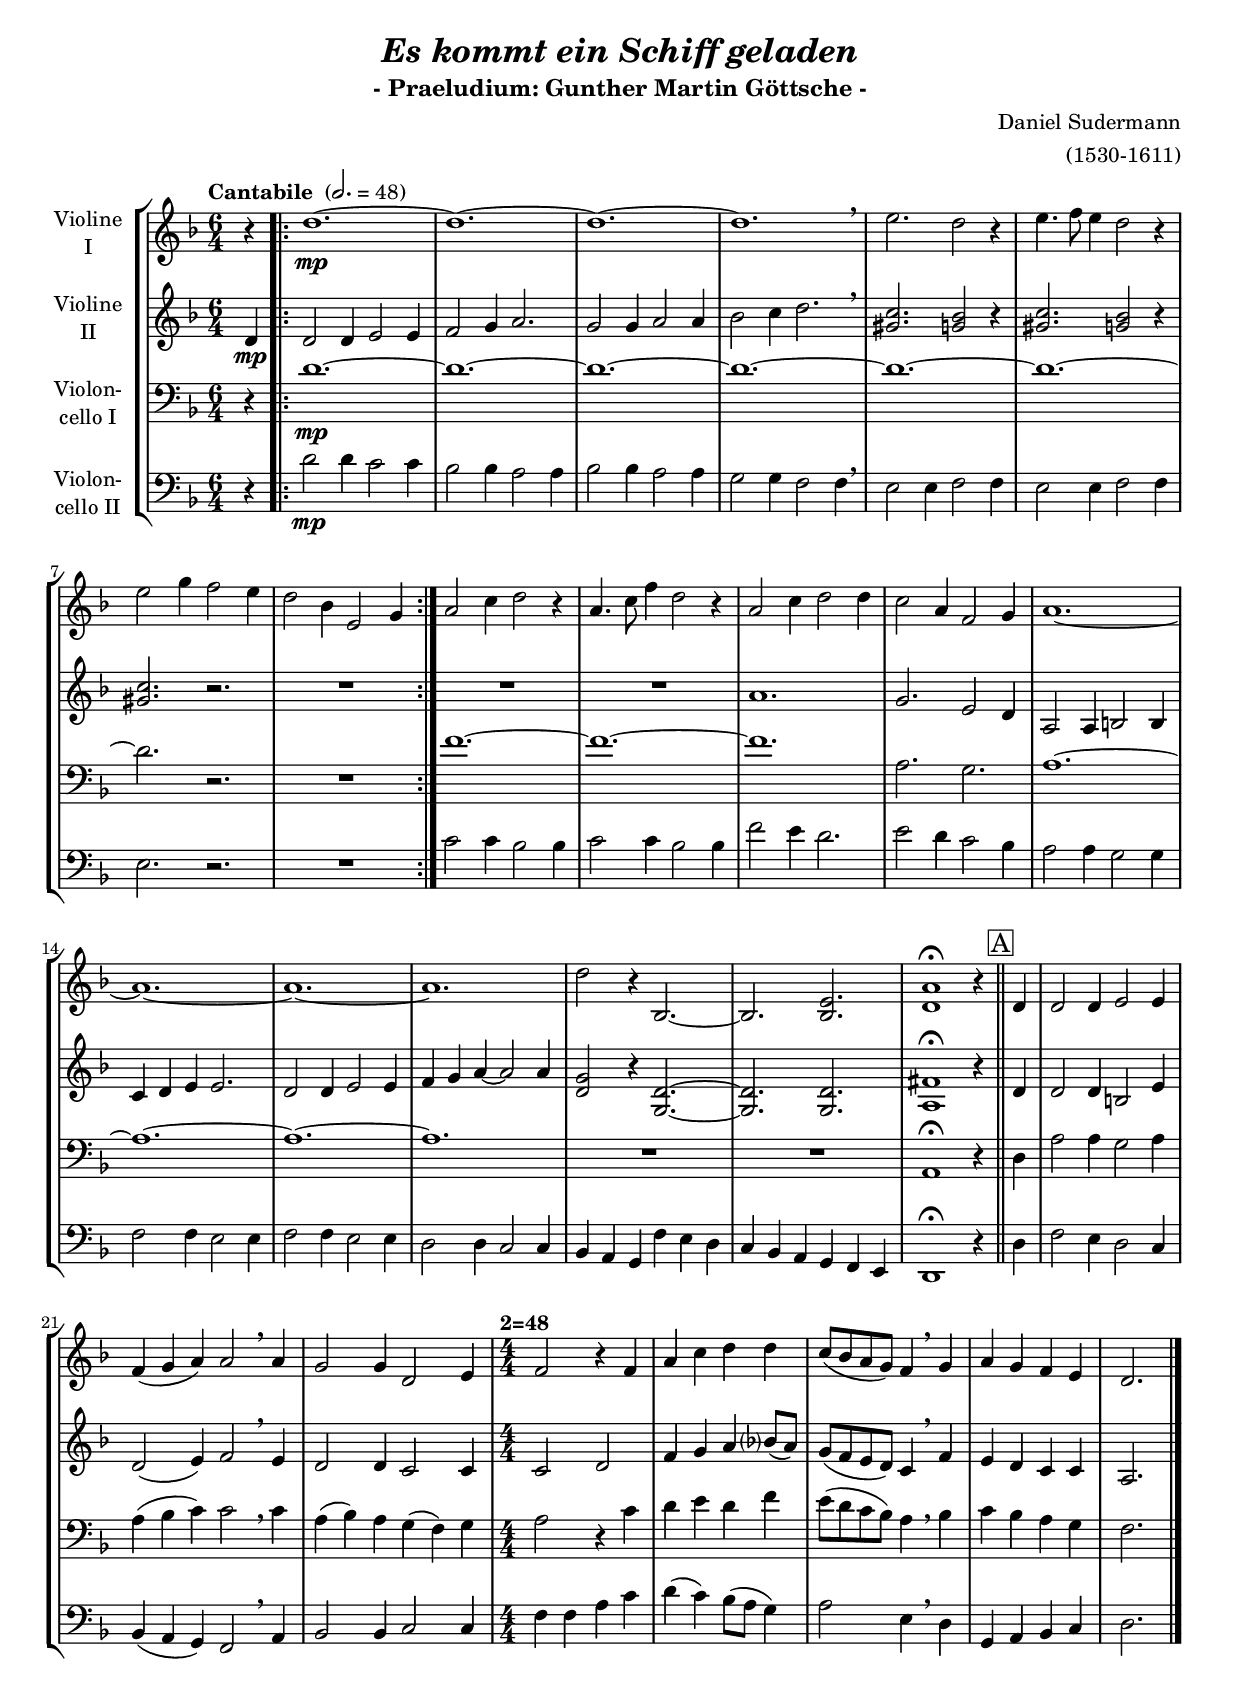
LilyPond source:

\version "2.18.2"
\include "deutsch.ly"
  
#(set-global-staff-size 18.25)

\header {
  title     = \markup \bold \italic "Es kommt ein Schiff geladen"
  subtitle  = "- Praeludium: Gunther Martin Göttsche -"
  composer  = "Daniel Sudermann"
  arranger  = "(1530-1611)"
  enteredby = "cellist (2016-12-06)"
%  piece     = ""
}

voiceconsts = {
  \key d \minor
  \time 6/4
  \clef "bass"
  \numericTimeSignature
  \compressFullBarRests
  % Set default beaming for all staves
%  \set Timing.beamExceptions = #'()
%  \set Timing.baseMoment     = #(ly:make-moment 1 4)
%  \set Timing.beatStructure  = #'(1 1 1 1)
  \tempo "Cantabile " 2.=48
}

mifl = "flute"
mist = "string ensemble 1"
%minstr = "accordion"
miba = "bassoon"
milo = "drawbar organ"

boxa = { \bar "||" \mark \markup \box "A" }

va = \relative c'' {
  \voiceconsts
  \clef "treble"

  \partial 4 r4
  \repeat volta 2 {
    d1.~\mp
    d~
    d~
    d \breathe
    e2. d2 r4
    e4. f8 e4 d2 r4
    e2 g4 f2 e4

    d2 b4 e,2 g4
  }
  a2 c4 d2 r4
  a4. c8 f4 d2 r4
  a2 c4 d2 d4
  c2 a4 f2 g4
  a1.~
  a~

  a~
  a
  d2 r4 b,2.~
  b <b e>
  <d a'>1\fermata r4 \boxa d
  d2 d4 e2 e4
  f( g a) a2 \breathe a4
  g2 g4 d2 e4 \time 4/4 \tempo "2=48"

  f2 r4 f
  a c d d
  c8( b a g) f4 \breathe g
  a g f e
  d2. \bar "|."
}

vb = \relative c' {
  \voiceconsts
  \clef "treble"
  
  \partial 4 d4\mp
  \repeat volta 2 {
    d2 d4 e2 e4
    f2 g4 a2.
    g2 g4 a2 a4
    b2 c4 d2. \breathe
    <gis, c>2. <g b>2 r4
    <gis c>2. <g b>2 r4
    <gis c>2. r

    R1.
  }
  R1.*2
  a1.
  g2. e2 d4
  a2 a4 h2 h4
  c d e e2.
  
  d2 d4 e2 e4
  f g a~ a2 a4
  <d, g>2 r4 <g, d'>2.~
  <g d'> <g d'>
  <a fis'>1\fermata r4 \boxa d
  d2 d4 h2 e4
  d2( e4) f2 \breathe e4
  d2 d4 c2 c4 \time 4/4 \tempo "2=48"

  c2 d
  f4 g a b?8( a)
  g( f e d) c4 \breathe f
  e d c c
  a2. \bar "|."
}

vc = \relative c' {
  \voiceconsts
  \clef "bass"

  \partial 4 r4
  \repeat volta 2 {
    d1.~\mp
    d~
    d~
    d~
    d~
    d~
    d2. r

    R1.
  }
  f1.~
  f~
  f
  a,2. g
  a1.~
  a~

  a~
  a
  R1.*2
  a,1\fermata r4 \boxa d
  a'2 a4 g2 a4
  a( b c) c2 \breathe c4
  a( b) a g( f) g \time 4/4 \tempo "2=48"

  a2 r4 c
  d e d f
  e8( d c b) a4 \breathe b
  c b a g
  f2. \bar "|."
}

vd = \relative c' {
  \voiceconsts
  \clef "bass"

  \partial 4 r4
  \repeat volta 2 {
    d2\mp d4 c2 c4
    b2 b4 a2 a4
    b2 b4 a2 a4
    g2 g4 f2 f4 \breathe
    e2 e4 f2 f4
    e2 e4 f2 f4
    e2. r

    R1.
  }
  c'2 c4 b2 b4
  c2 c4 b2 b4
  f'2 e4 d2.
  e2 d4 c2 b4
  a2 a4 g2 g4
  f2 f4 e2 e4

  f2 f4 e2 e4
  d2 d4 c2 c4
  b a g f' e d
  c b a g f e
  d1\fermata r4 \boxa d'

  f2 e4 d2 c4
  b( a g) f2 \breathe a4
  b2 b4 c2 c4 \time 4/4 \tempo "2=48"

  f f a c
  d( c) b8( a g4)
  a2 e4 \breathe d
  g, a b c
  d2. \bar "|."
}


music = \new StaffGroup <<
      \new Staff {
	\set Staff.midiInstrument = \mist
	\set Staff.instrumentName = \markup \center-column { "Violine" "I" }
	\transpose d d { \va }
      }

      \new Staff {
	\set Staff.midiInstrument = \mist
	\set Staff.instrumentName = \markup \center-column { "Violine" "II" }
	\transpose d d { \vb }
      }

      \new Staff {
	\set Staff.midiInstrument = \miba
	\set Staff.instrumentName = \markup \center-column { "Violon-" "cello I" }
	\transpose d d { \vc }
      }

      \new Staff {
	\set Staff.midiInstrument = \miba
	\set Staff.instrumentName = \markup \center-column { "Violon-" "cello II" }
	\transpose d d { \vd }
      }
>>

\book {
  \score {
    \music
    \layout {}
  }

  \score {
    \unfoldRepeats \music

    \midi {
      \context {
        \Score
      }
    }
  }
}
